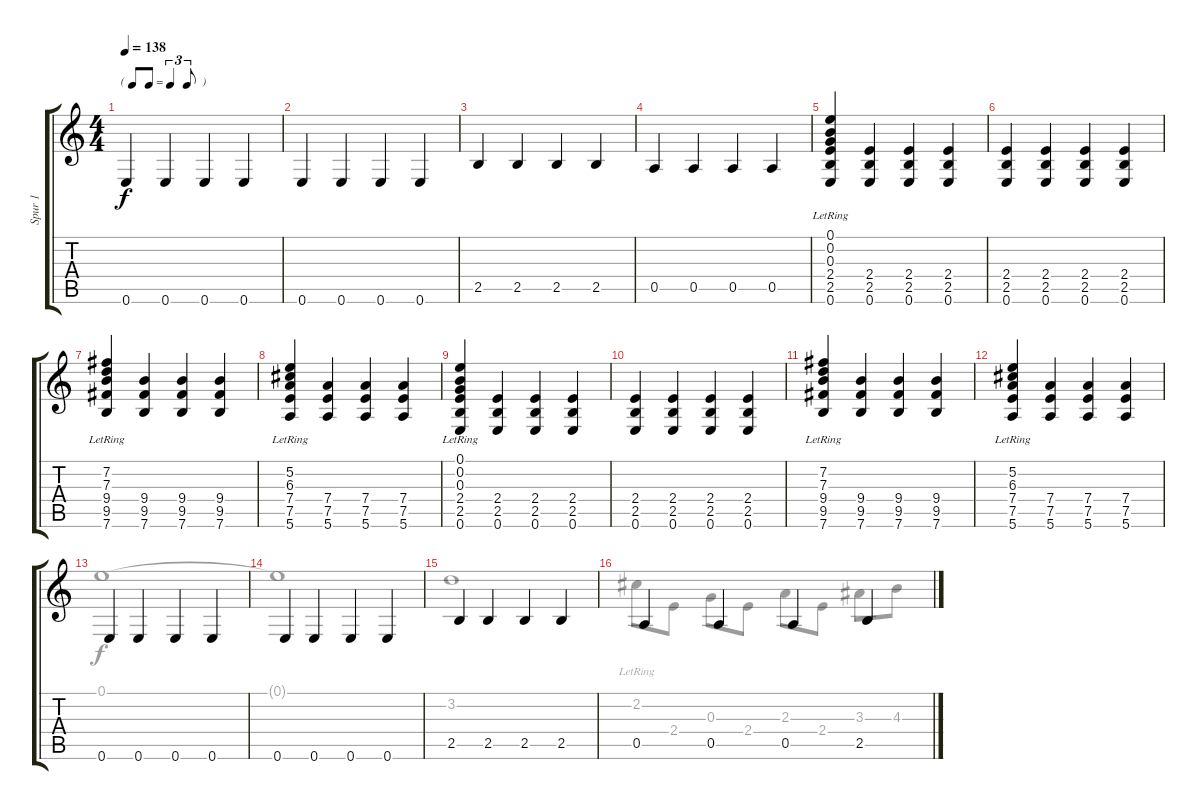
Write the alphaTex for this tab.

\track ("Spur 1" "Spur 1") {instrument acousticguitarsteel}
\staff {score tabs}
\tuning (E4 B3 G3 D3 A2 E2) {hide}
\voice
\ts (4 4)
\tf triplet8th
\tempo 138
\clef g2
\ks c
0.6.4{dy f} 0.6.4 0.6.4 0.6.4 |
0.6.4 0.6.4 0.6.4 0.6.4 |
2.5.4 2.5.4 2.5.4 2.5.4 |
0.5.4 0.5.4 0.5.4 0.5.4 |
(0.1{lr} 0.2{lr} 0.3{lr} 2.4 2.5 0.6).4 (2.4 2.5 0.6).4 (2.4 2.5 0.6).4 (2.4 2.5 0.6).4 |
(2.4 2.5 0.6).4 (2.4 2.5 0.6).4 (2.4 2.5 0.6).4 (2.4 2.5 0.6).4 |
(7.2{lr} 7.3{lr} 9.4 9.5 7.6).4 (9.4 9.5 7.6).4 (9.4 9.5 7.6).4 (9.4 9.5 7.6).4 |
(5.2{lr} 6.3{lr} 7.4 7.5 5.6).4 (7.4 7.5 5.6).4 (7.4 7.5 5.6).4 (7.4 7.5 5.6).4 |
(0.1{lr} 0.2{lr} 0.3{lr} 2.4 2.5 0.6).4 (2.4 2.5 0.6).4 (2.4 2.5 0.6).4 (2.4 2.5 0.6).4 |
(2.4 2.5 0.6).4 (2.4 2.5 0.6).4 (2.4 2.5 0.6).4 (2.4 2.5 0.6).4 |
(7.2{lr} 7.3{lr} 9.4 9.5 7.6).4 (9.4 9.5 7.6).4 (9.4 9.5 7.6).4 (9.4 9.5 7.6).4 |
(5.2{lr} 6.3{lr} 7.4 7.5 5.6).4 (7.4 7.5 5.6).4 (7.4 7.5 5.6).4 (7.4 7.5 5.6).4 |
0.6.4 0.6.4 0.6.4 0.6.4 |
0.6.4 0.6.4 0.6.4 0.6.4 |
2.5.4 2.5.4 2.5.4 2.5.4 |
0.5.4 0.5.4 0.5.4 2.5.4
\voice
\clef g2
\ottava regular
\simile none
\ks c
|
|
|
|
|
|
|
|
|
|
|
|
0.1.1 |
0.1{t}.1 |
3.2.1 |
2.2{lr}.8 2.4.8 0.3.8 2.4.8 2.3.8 2.4.8 3.3.8 4.3.8
